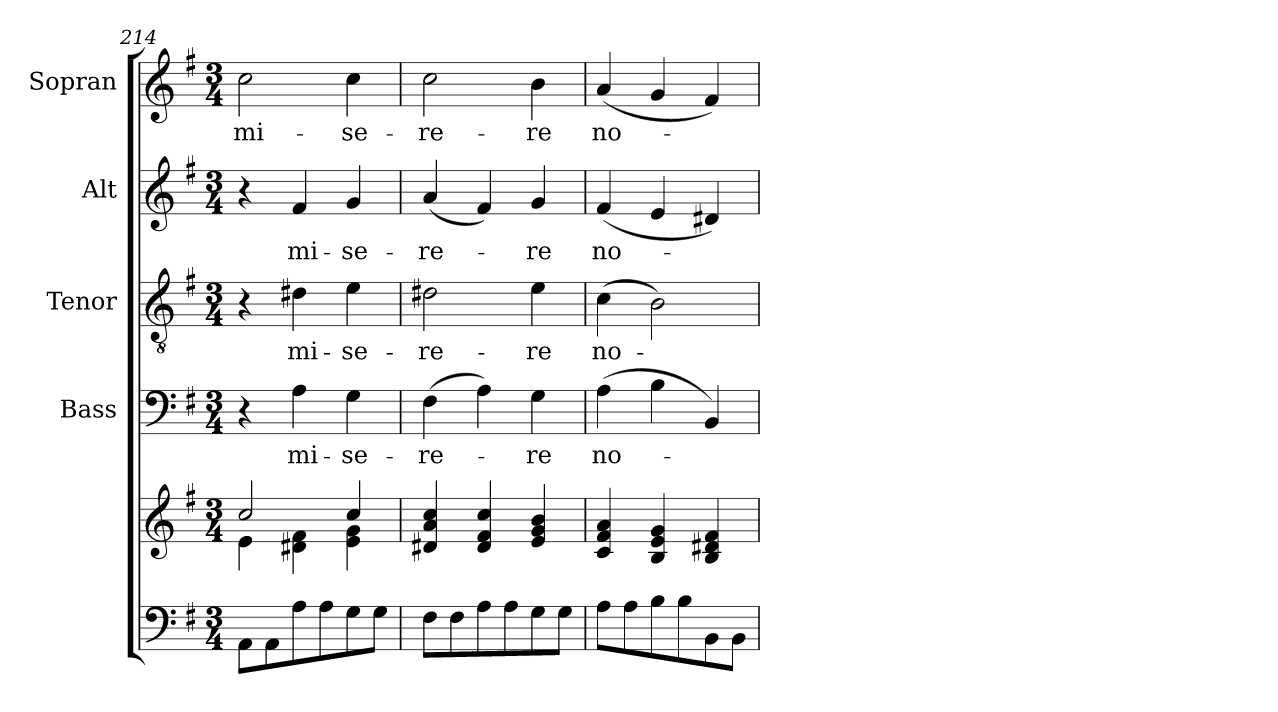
**kern	**kern	**kern	**text	**kern	**text	**kern	**text	**kern	**text
*part5	*part5	*part4	*part4	*part3	*part3	*part2	*part2	*part1	*part1
*staff6	*staff5	*staff4	*staff4	*staff3	*staff3	*staff2	*staff2	*staff1	*staff1
*	*	*I"Bass	*	*I"Tenor	*	*I"Alt	*	*I"Sopran	*
*	*	*I'B.	*	*I'T.	*	*I'A.	*	*I'S.	*
*clefF4	*clefG2	*clefF4	*	*clefGv2	*	*clefG2	*	*clefG2	*
*k[f#]	*k[f#]	*k[f#]	*	*k[f#]	*	*k[f#]	*	*k[f#]	*
*G:	*G:	*G:	*	*G:	*	*G:	*	*G:	*
*M3/4	*M3/4	*M3/4	*	*M3/4	*	*M3/4	*	*M3/4	*
=214	=214	=214	=214	=214	=214	=214	=214	=214	=214
*	*^	*	*	*	*	*	*	*	*
!	!	!	!	!	!	!	!	!	!	!LO:LY:b
8AA\L	2cc/	4e\	4r	.	4r	.	4r	.	2cc\	mi-
8AA\	.	.	.	.	.	.	.	.	.	.
!	!	!	!	!LO:LY:b	!	!LO:LY:b	!	!LO:LY:b	!	!
8A\	.	4d#X\ 4f#\	4A\	mi-	4d#X\	mi-	4f#/	mi-	.	.
8A\	.	.	.	.	.	.	.	.	.	.
!	!	!	!	!LO:LY:b	!	!LO:LY:b	!	!LO:LY:b	!	!LO:LY:b
8G\	4cc/	4e\ 4g\	4G\	-se-	4e\	-se-	4g/	-se-	4cc\	-se-
8G\J	.	.	.	.	.	.	.	.	.	.
*	*v	*v	*	*	*	*	*	*	*	*
=215	=215	=215	=215	=215	=215	=215	=215	=215	=215
!	!	!	!LO:LY:b	!	!LO:LY:b	!	!LO:LY:b	!	!LO:LY:b
8F#\L	4d#X/ 4a/ 4cc/	(>4F#\	-re-	2d#X\	-re-	(<4a/	-re-	2cc\	-re-
8F#\	.	.	.	.	.	.	.	.	.
8A\	4d#/ 4f#/ 4cc/	4A\)	.	.	.	4f#/)	.	.	.
8A\	.	.	.	.	.	.	.	.	.
!	!	!	!LO:LY:b	!	!LO:LY:b	!	!LO:LY:b	!	!LO:LY:b
8G\	4e/ 4g/ 4b/	4G\	-re	4e\	-re	4g/	-re	4b\	-re
8G\J	.	.	.	.	.	.	.	.	.
=216	=216	=216	=216	=216	=216	=216	=216	=216	=216
!	!	!	!LO:LY:b	!	!LO:LY:b	!	!LO:LY:b	!	!LO:LY:b
8A\L	4c/ 4f#/ 4a/	(>4A\	no-	(>4c\	no-	(<4f#/	no-	(<4a/	no-
8A\	.	.	.	.	.	.	.	.	.
8B\	4B/ 4e/ 4g/	4B\	.	2B\)	.	4e/	.	4g/	.
8B\	.	.	.	.	.	.	.	.	.
8BB\	4B/ 4d#X/ 4f#/	4BB/)	.	.	.	4d#X/)	.	4f#/)	.
8BB\J	.	.	.	.	.	.	.	.	.
=	=	=	=	=	=	=	=	=	=
*-	*-	*-	*-	*-	*-	*-	*-	*-	*-
